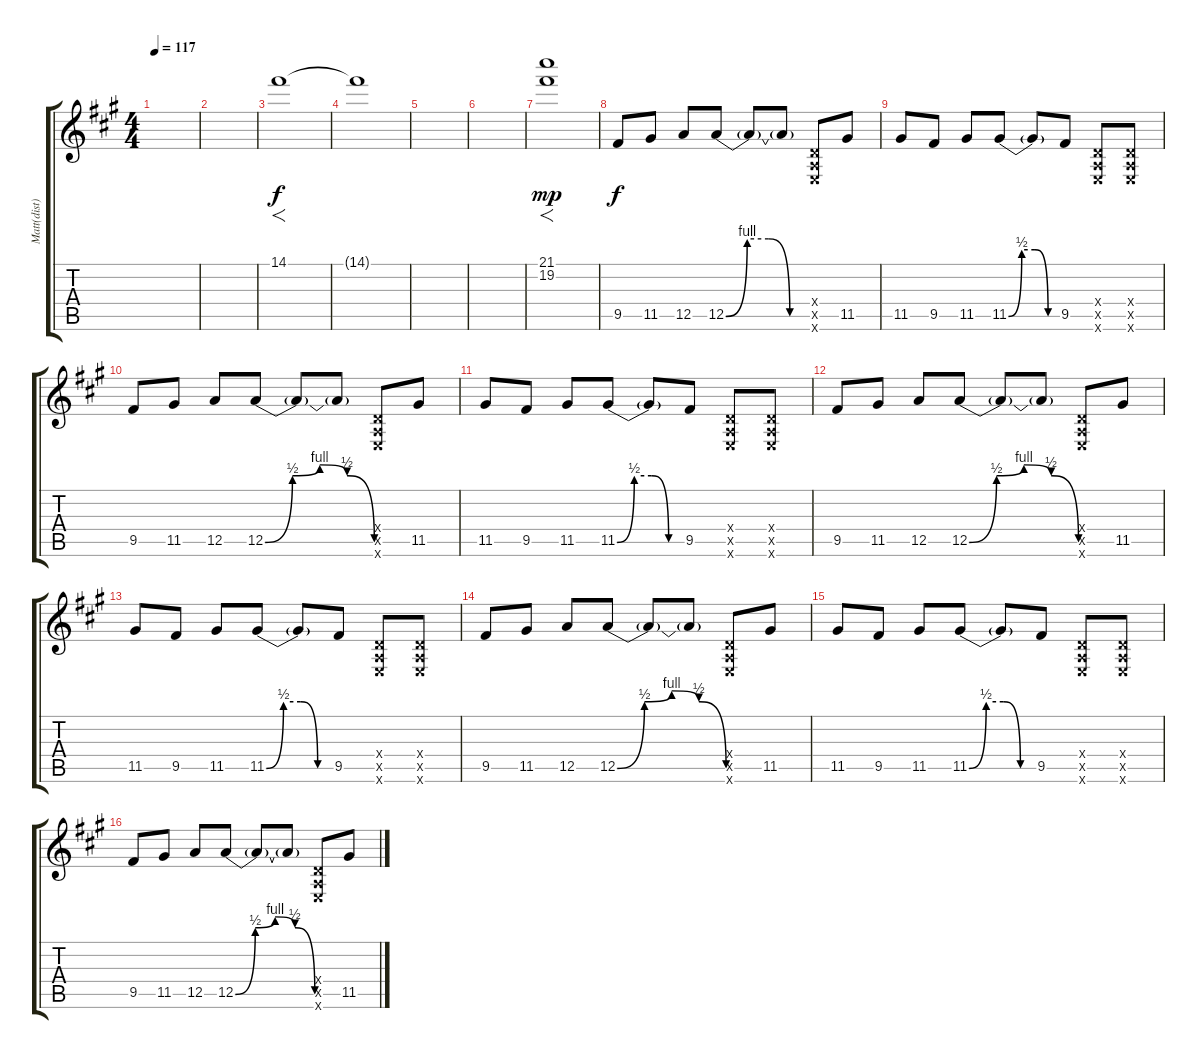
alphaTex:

\track ("Matt(dist)" "Matt(dist)") {instrument overdrivenguitar}
\staff {score tabs}
\tuning (E4 B3 G3 D3 A2 E2) {hide}
\ts (4 4)
\tempo 117
\clef g2
\ks a
|
|
14.1.1{f} |
14.1{t}.1{dy f} |
|
|
(21.1 19.2).1{f dy mp} |
9.5.8{dy f} 11.5.8 12.5.8 12.5{be (custom 0 0 15 4 30 4 45 0 60 0)}.8 12.5{t}.8 12.5{t}.8 (0.4{x} 0.5{x} 0.6{x}).8 11.5.8 |
11.5.8 9.5.8 11.5.8 11.5{be (custom 0 0 15 2 30 2 45 0 60 0)}.8 11.5{t}.8 9.5.8 (0.4{x} 0.5{x} 0.6{x}).8 (0.4{x} 0.5{x} 0.6{x}).8 |
9.5.8 11.5.8 12.5.8 12.5{be (custom 0 0 15 2 30 4 45 2 60 0)}.8 12.5{t}.8 12.5{t}.8 (0.4{x} 0.5{x} 0.6{x}).8 11.5.8 |
11.5.8 9.5.8 11.5.8 11.5{be (custom 0 0 15 2 30 2 45 0 60 0)}.8 11.5{t}.8 9.5.8 (0.4{x} 0.5{x} 0.6{x}).8 (0.4{x} 0.5{x} 0.6{x}).8 |
9.5.8 11.5.8 12.5.8 12.5{be (custom 0 0 15 2 30 4 45 2 60 0)}.8 12.5{t}.8 12.5{t}.8 (0.4{x} 0.5{x} 0.6{x}).8 11.5.8 |
11.5.8 9.5.8 11.5.8 11.5{be (custom 0 0 15 2 30 2 45 0 60 0)}.8 11.5{t}.8 9.5.8 (0.4{x} 0.5{x} 0.6{x}).8 (0.4{x} 0.5{x} 0.6{x}).8 |
9.5.8 11.5.8 12.5.8 12.5{be (custom 0 0 15 2 30 4 45 2 60 0)}.8 12.5{t}.8 12.5{t}.8 (0.4{x} 0.5{x} 0.6{x}).8 11.5.8 |
11.5.8 9.5.8 11.5.8 11.5{be (custom 0 0 15 2 30 2 45 0 60 0)}.8 11.5{t}.8 9.5.8 (0.4{x} 0.5{x} 0.6{x}).8 (0.4{x} 0.5{x} 0.6{x}).8 |
9.5.8 11.5.8 12.5.8 12.5{be (custom 0 0 15 2 30 4 45 2 60 0)}.8 12.5{t}.8 12.5{t}.8 (0.4{x} 0.5{x} 0.6{x}).8 11.5.8
